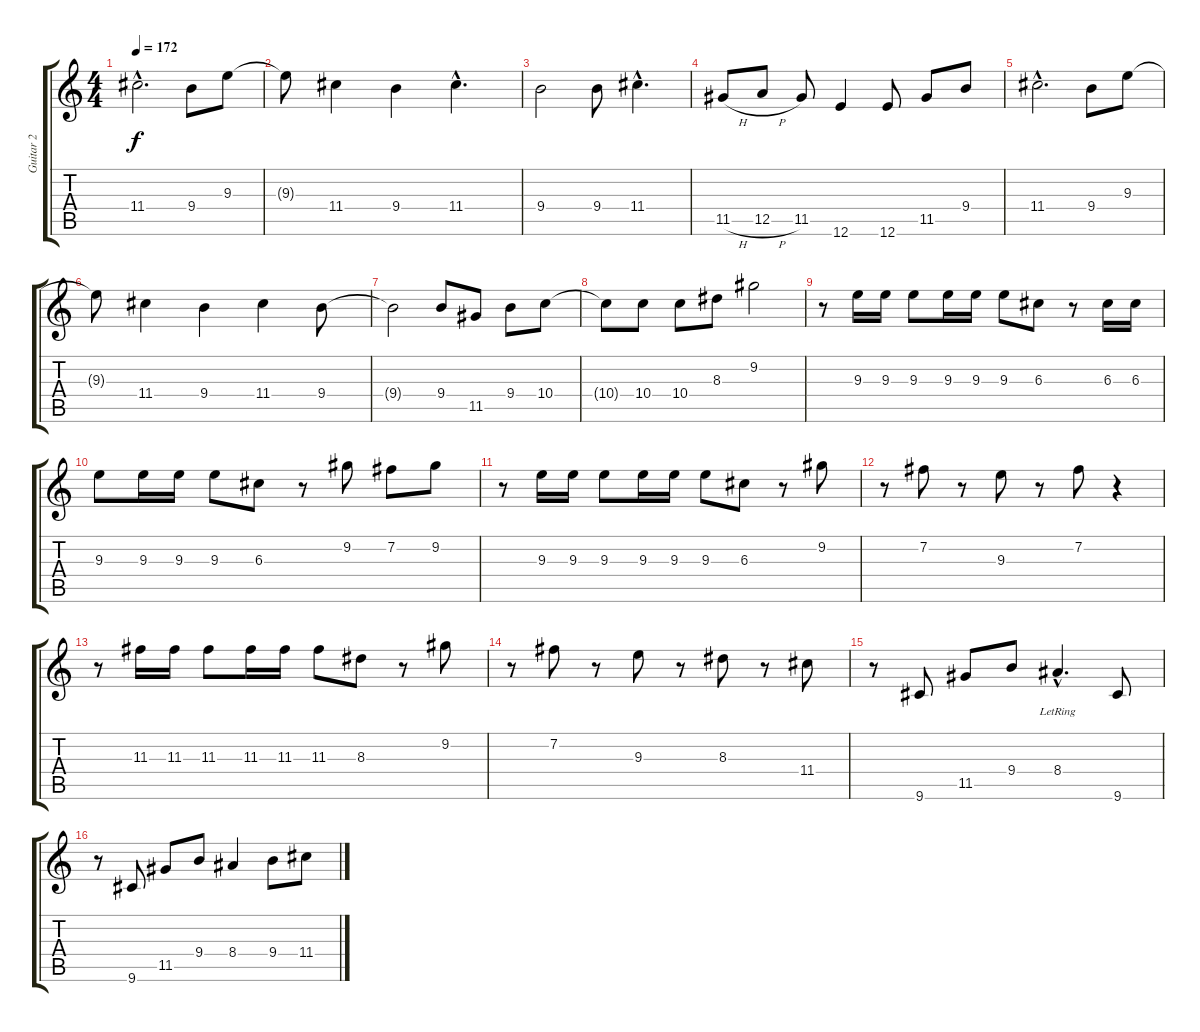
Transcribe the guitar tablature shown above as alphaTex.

\track ("Guitar 2" "Guitar 2") {instrument distortionguitar}
\staff {score tabs}
\tuning (E4 B3 G3 D3 A2 E2) {hide}
\ts (4 4)
\tempo 172
\clef g2
\ks c
11.4{hac t}.2{d dy f} 9.4.8 9.3.8 |
9.3{t}.8 11.4.4 9.4.4 11.4{hac}.4{d} |
9.4.2 9.4.8 11.4{hac}.4{d} |
11.5{h}.8 12.5{h}.8 11.5.8 12.6.4 12.6.8 11.5.8 9.4.8 |
11.4{hac}.2{d} 9.4.8 9.3.8 |
9.3{t}.8 11.4.4 9.4.4 11.4.4 9.4.8 |
9.4{t}.2 9.4.8 11.5.8 9.4.8 10.4.8 |
10.4{t}.8 10.4.8 10.4.8 8.3.8 9.2.2 |
r.8{volume 10} 9.3.16 9.3.16 9.3.8 9.3.16 9.3.16 9.3.8 6.3.8 r.8 6.3.16 6.3.16 |
9.3.8 9.3.16 9.3.16 9.3.8 6.3.8 r.8 9.2.8 7.2.8 9.2.8 |
r.8 9.3.16 9.3.16 9.3.8 9.3.16 9.3.16 9.3.8 6.3.8 r.8 9.2.8 |
r.8 7.2.8 r.8 9.3.8 r.8 7.2.8 r.4 |
r.8 11.3.16 11.3.16 11.3.8 11.3.16 11.3.16 11.3.8 8.3.8 r.8 9.2.8 |
r.8 7.2.8 r.8 9.3.8 r.8 8.3.8 r.8 11.4.8 |
r.8{volume 13} 9.6.8 11.5.8 9.4.8 8.4{hac lr}.4{d} 9.6.8 |
r.8 9.6.8 11.5.8 9.4.8 8.4.4 9.4.8 11.4.8
